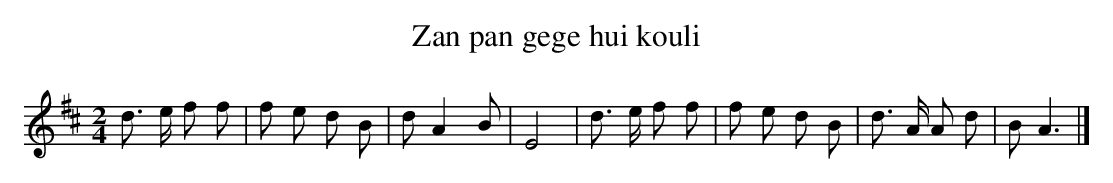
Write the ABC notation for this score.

X:1
T: Zan pan gege hui kouli
L: 1/8
M: 2/4
K: D
d> e f f [I:setbarnb 1]|
f e d B |
dA2B |
E4 |
d> e f f |
f e d B |
d> A A d |
BA3 |]
